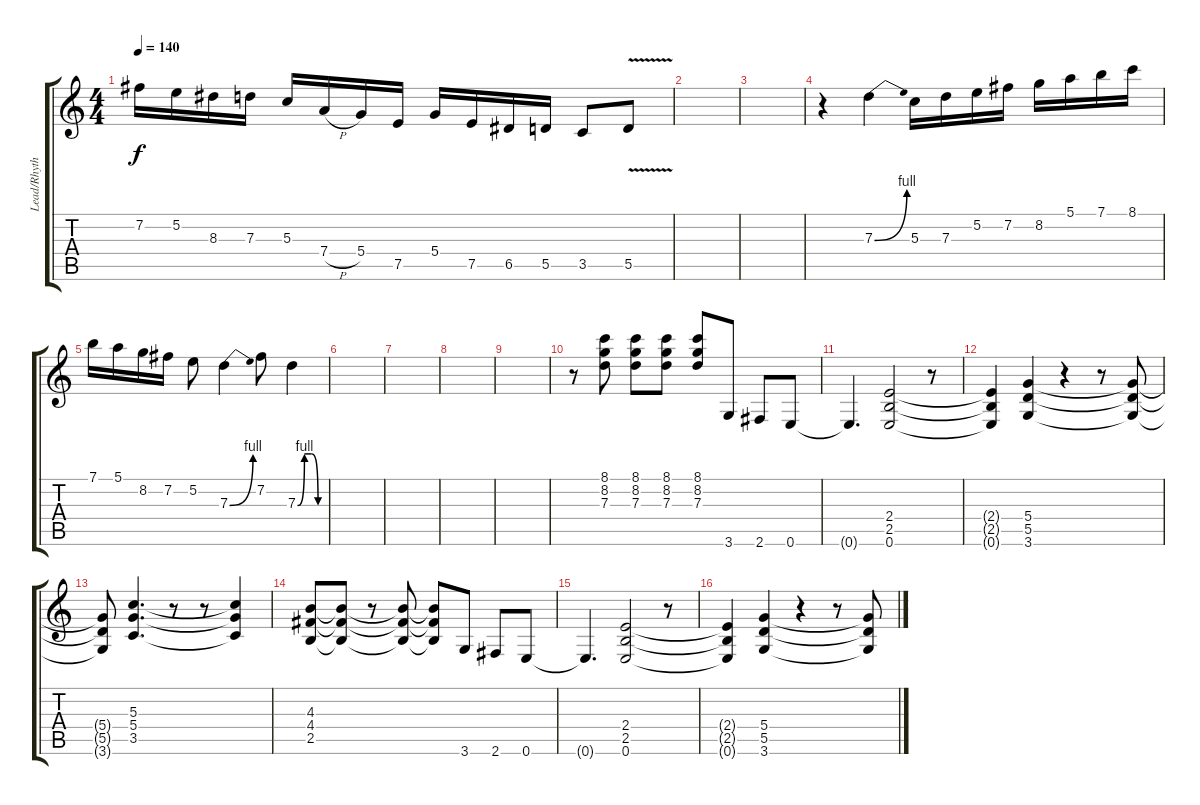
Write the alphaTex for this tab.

\track ("Lead/Rhythm" "Lead/Rhyth") {instrument distortionguitar}
\staff {score tabs}
\tuning (E4 B3 G3 D3 A2 E2) {hide}
\ts (4 4)
\tempo 140
\clef g2
\ks c
7.2.16{dy f} 5.2.16 8.3.16 7.3.16 5.3.16 7.4{h}.16 5.4.16 7.5.16 5.4.16 7.5.16 6.5.16 5.5.16 3.5.8 5.5{v}.8 |
|
|
r.4 7.3{be (bend 0 0 60 4)}.4 5.3.16 7.3.16 5.2.16 7.2.16 8.2.16 5.1.16 7.1.16 8.1.16 |
7.1.16 5.1.16 8.2.16 7.2.16 5.2.8 7.3{be (bend 0 0 60 4)}.4 7.2.8 7.3{be (custom 0 0 15 4 30 4 45 0 60 0)}.4 |
|
|
|
|
r.8 (8.1 8.2 7.3).8 (8.1 8.2 7.3).8 (8.1 8.2 7.3).8 (8.1 8.2 7.3).8 3.6.8 2.6.8 0.6.8 |
0.6{t}.4{d} (2.4 2.5 0.6).2 r.8 |
(2.4{t} 2.5{t} 0.6{t}).4 (5.4 5.5 3.6).4 r.4 r.8 (5.4{t} 5.5{t} 3.6{t}).8 |
(5.4{t} 5.5{t} 3.6{t}).8 (5.3 5.4 3.5).4{d} r.8 r.8 (5.3{t} 5.4{t} 3.5{t}).4 |
(4.3 4.4 2.5).8 (4.3{t} 4.4{t} 2.5{t}).8 r.8 (4.3{t} 4.4{t} 2.5{t}).8 (4.3{t} 4.4{t} 2.5{t}).8 3.6.8 2.6.8 0.6.8 |
0.6{t}.4{d} (2.4 2.5 0.6).2 r.8 |
(2.4{t} 2.5{t} 0.6{t}).4 (5.4 5.5 3.6).4 r.4 r.8 (5.4{t} 5.5{t} 3.6{t}).8
